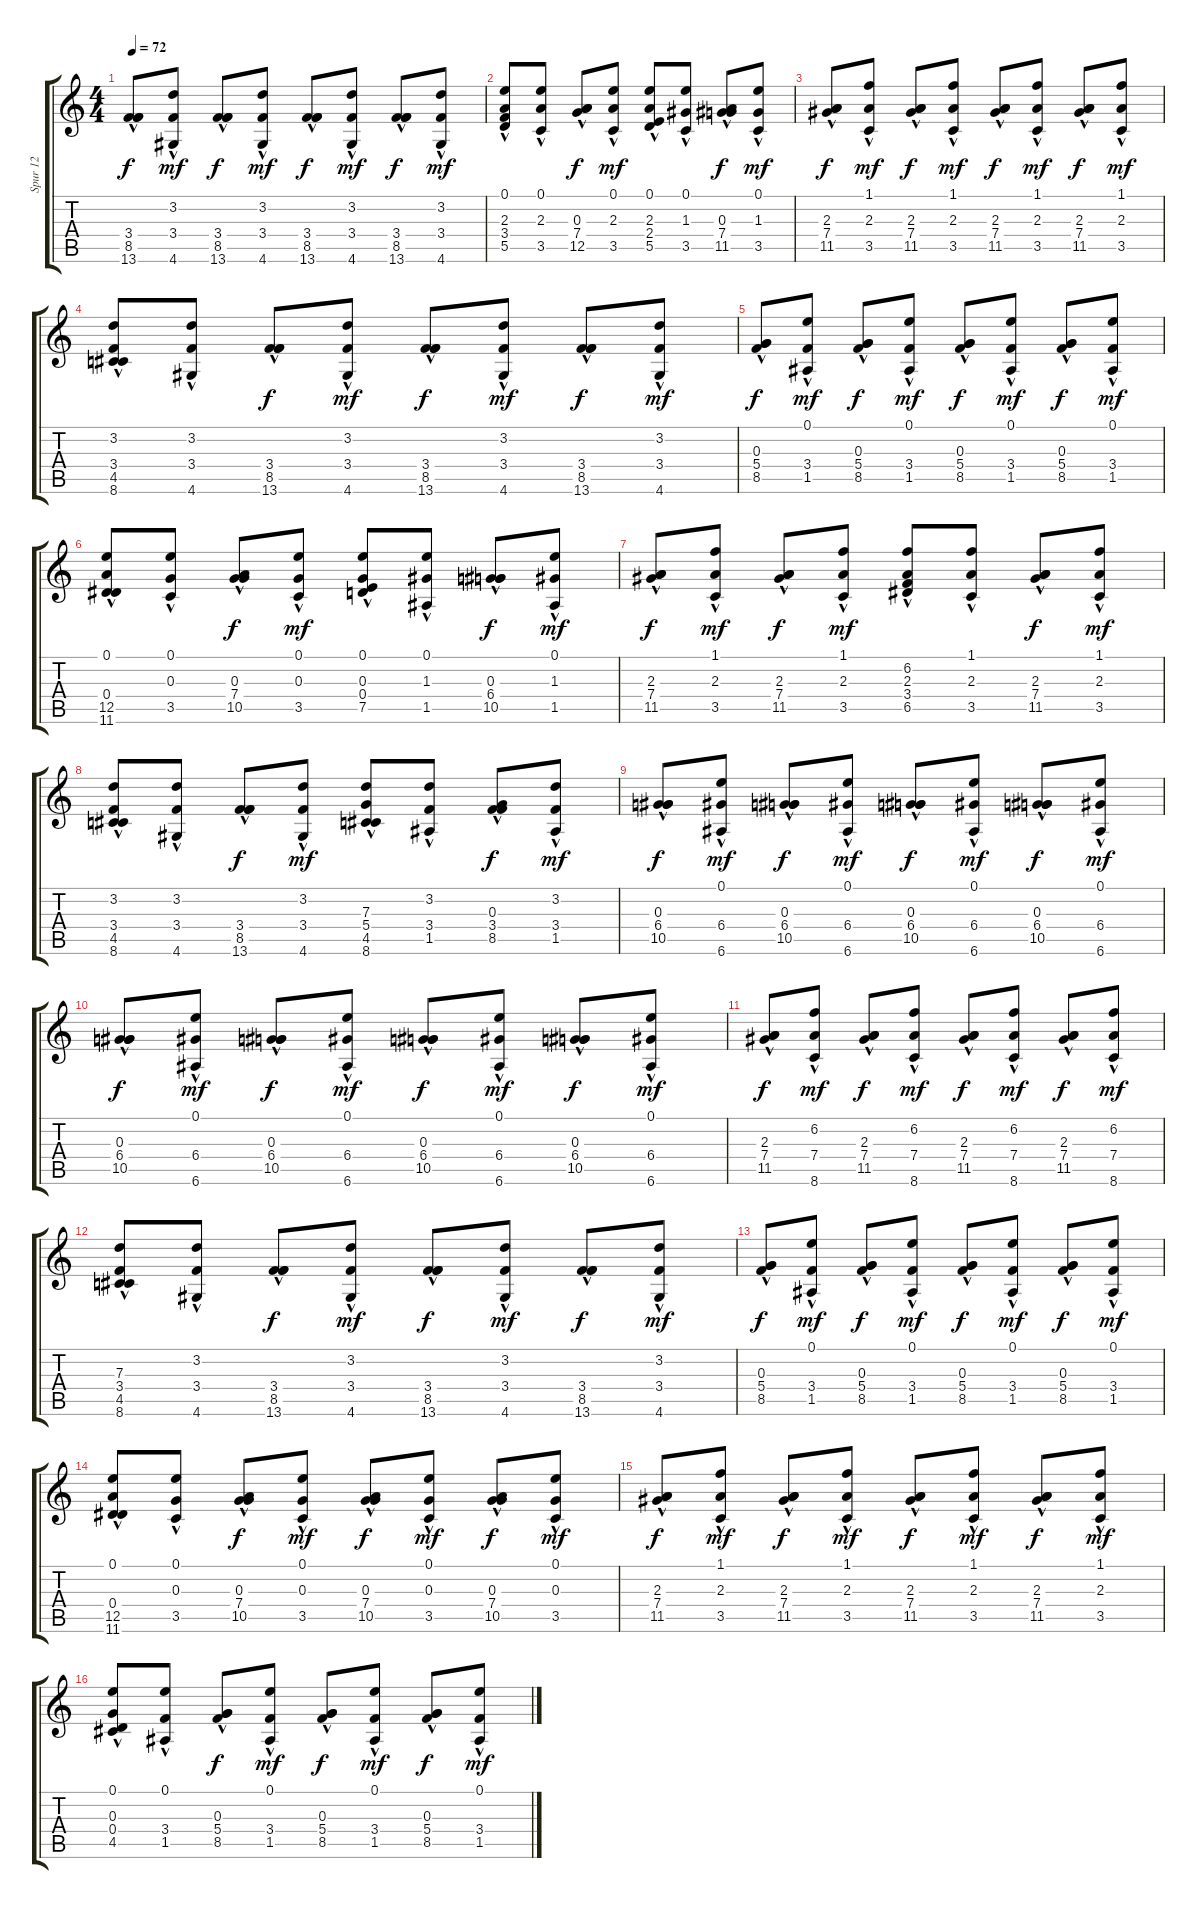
\track ("Spur 12" "Spur 12") {instrument acousticguitarnylon}
\staff {score tabs}
\tuning (E4 B3 G3 D3 A2 E2) {hide}
\ts (4 4)
\tempo 72
\clef g2
\ks c
(3.4 8.5 13.6{hac}).8{dy f} (3.2 3.4 4.6{hac}).8{dy mf} (3.4 8.5 13.6{hac}).8{dy f} (3.2 3.4 4.6{hac}).8{dy mf} (3.4 8.5 13.6{hac}).8{dy f} (3.2 3.4 4.6{hac}).8{dy mf} (3.4 8.5 13.6{hac}).8{dy f} (3.2 3.4 4.6{hac}).8{dy mf} |
(0.1 2.3 3.4 5.5{hac}).8 (0.1 2.3 3.5{hac}).8 (0.3{hac} 7.4 12.5).8{dy f} (0.1 2.3 3.5{hac}).8{dy mf} (0.1 2.3 2.4 5.5{hac}).8 (0.1 1.3 3.5{hac}).8 (0.3{hac} 7.4 11.5).8{dy f} (0.1 1.3 3.5{hac}).8{dy mf} |
(2.3 7.4 11.5{hac}).8{dy f} (1.1 2.3 3.5{hac}).8{dy mf} (2.3 7.4 11.5{hac}).8{dy f} (1.1 2.3 3.5{hac}).8{dy mf} (2.3 7.4 11.5{hac}).8{dy f} (1.1 2.3 3.5{hac}).8{dy mf} (2.3 7.4 11.5{hac}).8{dy f} (1.1 2.3 3.5{hac}).8{dy mf} |
(3.2 3.4 4.5 8.6{hac}).8 (3.2 3.4 4.6{hac}).8 (3.4 8.5 13.6{hac}).8{dy f} (3.2 3.4 4.6{hac}).8{dy mf} (3.4 8.5 13.6{hac}).8{dy f} (3.2 3.4 4.6{hac}).8{dy mf} (3.4 8.5 13.6{hac}).8{dy f} (3.2 3.4 4.6{hac}).8{dy mf} |
(0.3 5.4{hac} 8.5).8{dy f} (0.1 3.4 1.5{hac}).8{dy mf} (0.3 5.4{hac} 8.5).8{dy f} (0.1 3.4 1.5{hac}).8{dy mf} (0.3 5.4{hac} 8.5).8{dy f} (0.1 3.4 1.5{hac}).8{dy mf} (0.3 5.4{hac} 8.5).8{dy f} (0.1 3.4 1.5{hac}).8{dy mf} |
(0.1 0.4{hac} 12.5 11.6).8 (0.1 0.3 3.5{hac}).8 (0.3{hac} 7.4 10.5).8{dy f} (0.1 0.3 3.5{hac}).8{dy mf} (0.1 0.3 0.4{hac} 7.5).8 (0.1 1.3 1.5{hac}).8 (0.3{hac} 6.4 10.5).8{dy f} (0.1 1.3 1.5{hac}).8{dy mf} |
(2.3 7.4 11.5{hac}).8{dy f} (1.1 2.3 3.5{hac}).8{dy mf} (2.3 7.4 11.5{hac}).8{dy f} (1.1 2.3 3.5{hac}).8{dy mf} (6.2 2.3 3.4 6.5{hac}).8 (1.1 2.3 3.5{hac}).8 (2.3 7.4 11.5{hac}).8{dy f} (1.1 2.3 3.5{hac}).8{dy mf} |
(3.2 3.4 4.5 8.6{hac}).8 (3.2 3.4 4.6{hac}).8 (3.4 8.5 13.6{hac}).8{dy f} (3.2 3.4 4.6{hac}).8{dy mf} (7.3 5.4 4.5 8.6{hac}).8 (3.2 3.4 1.5{hac}).8 (0.3 3.4 8.5{hac}).8{dy f} (3.2 3.4 1.5{hac}).8{dy mf} |
(0.3 6.4 10.5{hac}).8{dy f} (0.1 6.4 6.6{hac}).8{dy mf} (0.3 6.4 10.5{hac}).8{dy f} (0.1 6.4 6.6{hac}).8{dy mf} (0.3 6.4 10.5{hac}).8{dy f} (0.1 6.4 6.6{hac}).8{dy mf} (0.3 6.4 10.5{hac}).8{dy f} (0.1 6.4 6.6{hac}).8{dy mf} |
(0.3 6.4 10.5{hac}).8{dy f} (0.1 6.4 6.6{hac}).8{dy mf} (0.3 6.4 10.5{hac}).8{dy f} (0.1 6.4 6.6{hac}).8{dy mf} (0.3 6.4 10.5{hac}).8{dy f} (0.1 6.4 6.6{hac}).8{dy mf} (0.3 6.4 10.5{hac}).8{dy f} (0.1 6.4 6.6{hac}).8{dy mf} |
(2.3 7.4 11.5{hac}).8{dy f} (6.2 7.4 8.6{hac}).8{dy mf} (2.3 7.4 11.5{hac}).8{dy f} (6.2 7.4 8.6{hac}).8{dy mf} (2.3 7.4 11.5{hac}).8{dy f} (6.2 7.4 8.6{hac}).8{dy mf} (2.3 7.4 11.5{hac}).8{dy f} (6.2 7.4 8.6{hac}).8{dy mf} |
(7.3 3.4 4.5 8.6{hac}).8 (3.2 3.4 4.6{hac}).8 (3.4 8.5 13.6{hac}).8{dy f} (3.2 3.4 4.6{hac}).8{dy mf} (3.4 8.5 13.6{hac}).8{dy f} (3.2 3.4 4.6{hac}).8{dy mf} (3.4 8.5 13.6{hac}).8{dy f} (3.2 3.4 4.6{hac}).8{dy mf} |
(0.3 5.4{hac} 8.5).8{dy f} (0.1 3.4 1.5{hac}).8{dy mf} (0.3 5.4{hac} 8.5).8{dy f} (0.1 3.4 1.5{hac}).8{dy mf} (0.3 5.4{hac} 8.5).8{dy f} (0.1 3.4 1.5{hac}).8{dy mf} (0.3 5.4{hac} 8.5).8{dy f} (0.1 3.4 1.5{hac}).8{dy mf} |
(0.1 0.4{hac} 12.5 11.6).8 (0.1 0.3 3.5{hac}).8 (0.3{hac} 7.4 10.5).8{dy f} (0.1 0.3 3.5{hac}).8{dy mf} (0.3 7.4 10.5{hac}).8{dy f} (0.1 0.3 3.5{hac}).8{dy mf} (0.3 7.4 10.5{hac}).8{dy f} (0.1 0.3 3.5{hac}).8{dy mf} |
(2.3 7.4 11.5{hac}).8{dy f} (1.1 2.3 3.5{hac}).8{dy mf} (2.3 7.4 11.5{hac}).8{dy f} (1.1 2.3 3.5{hac}).8{dy mf} (2.3 7.4 11.5{hac}).8{dy f} (1.1 2.3 3.5{hac}).8{dy mf} (2.3 7.4 11.5{hac}).8{dy f} (1.1 2.3 3.5{hac}).8{dy mf} |
(0.1 0.3 0.4{hac} 4.5).8 (0.1 3.4 1.5{hac}).8 (0.3{hac} 5.4 8.5).8{dy f} (0.1 3.4 1.5{hac}).8{dy mf} (0.3 5.4{hac} 8.5).8{dy f} (0.1 3.4 1.5{hac}).8{dy mf} (0.3 5.4{hac} 8.5).8{dy f} (0.1 3.4 1.5{hac}).8{dy mf}
